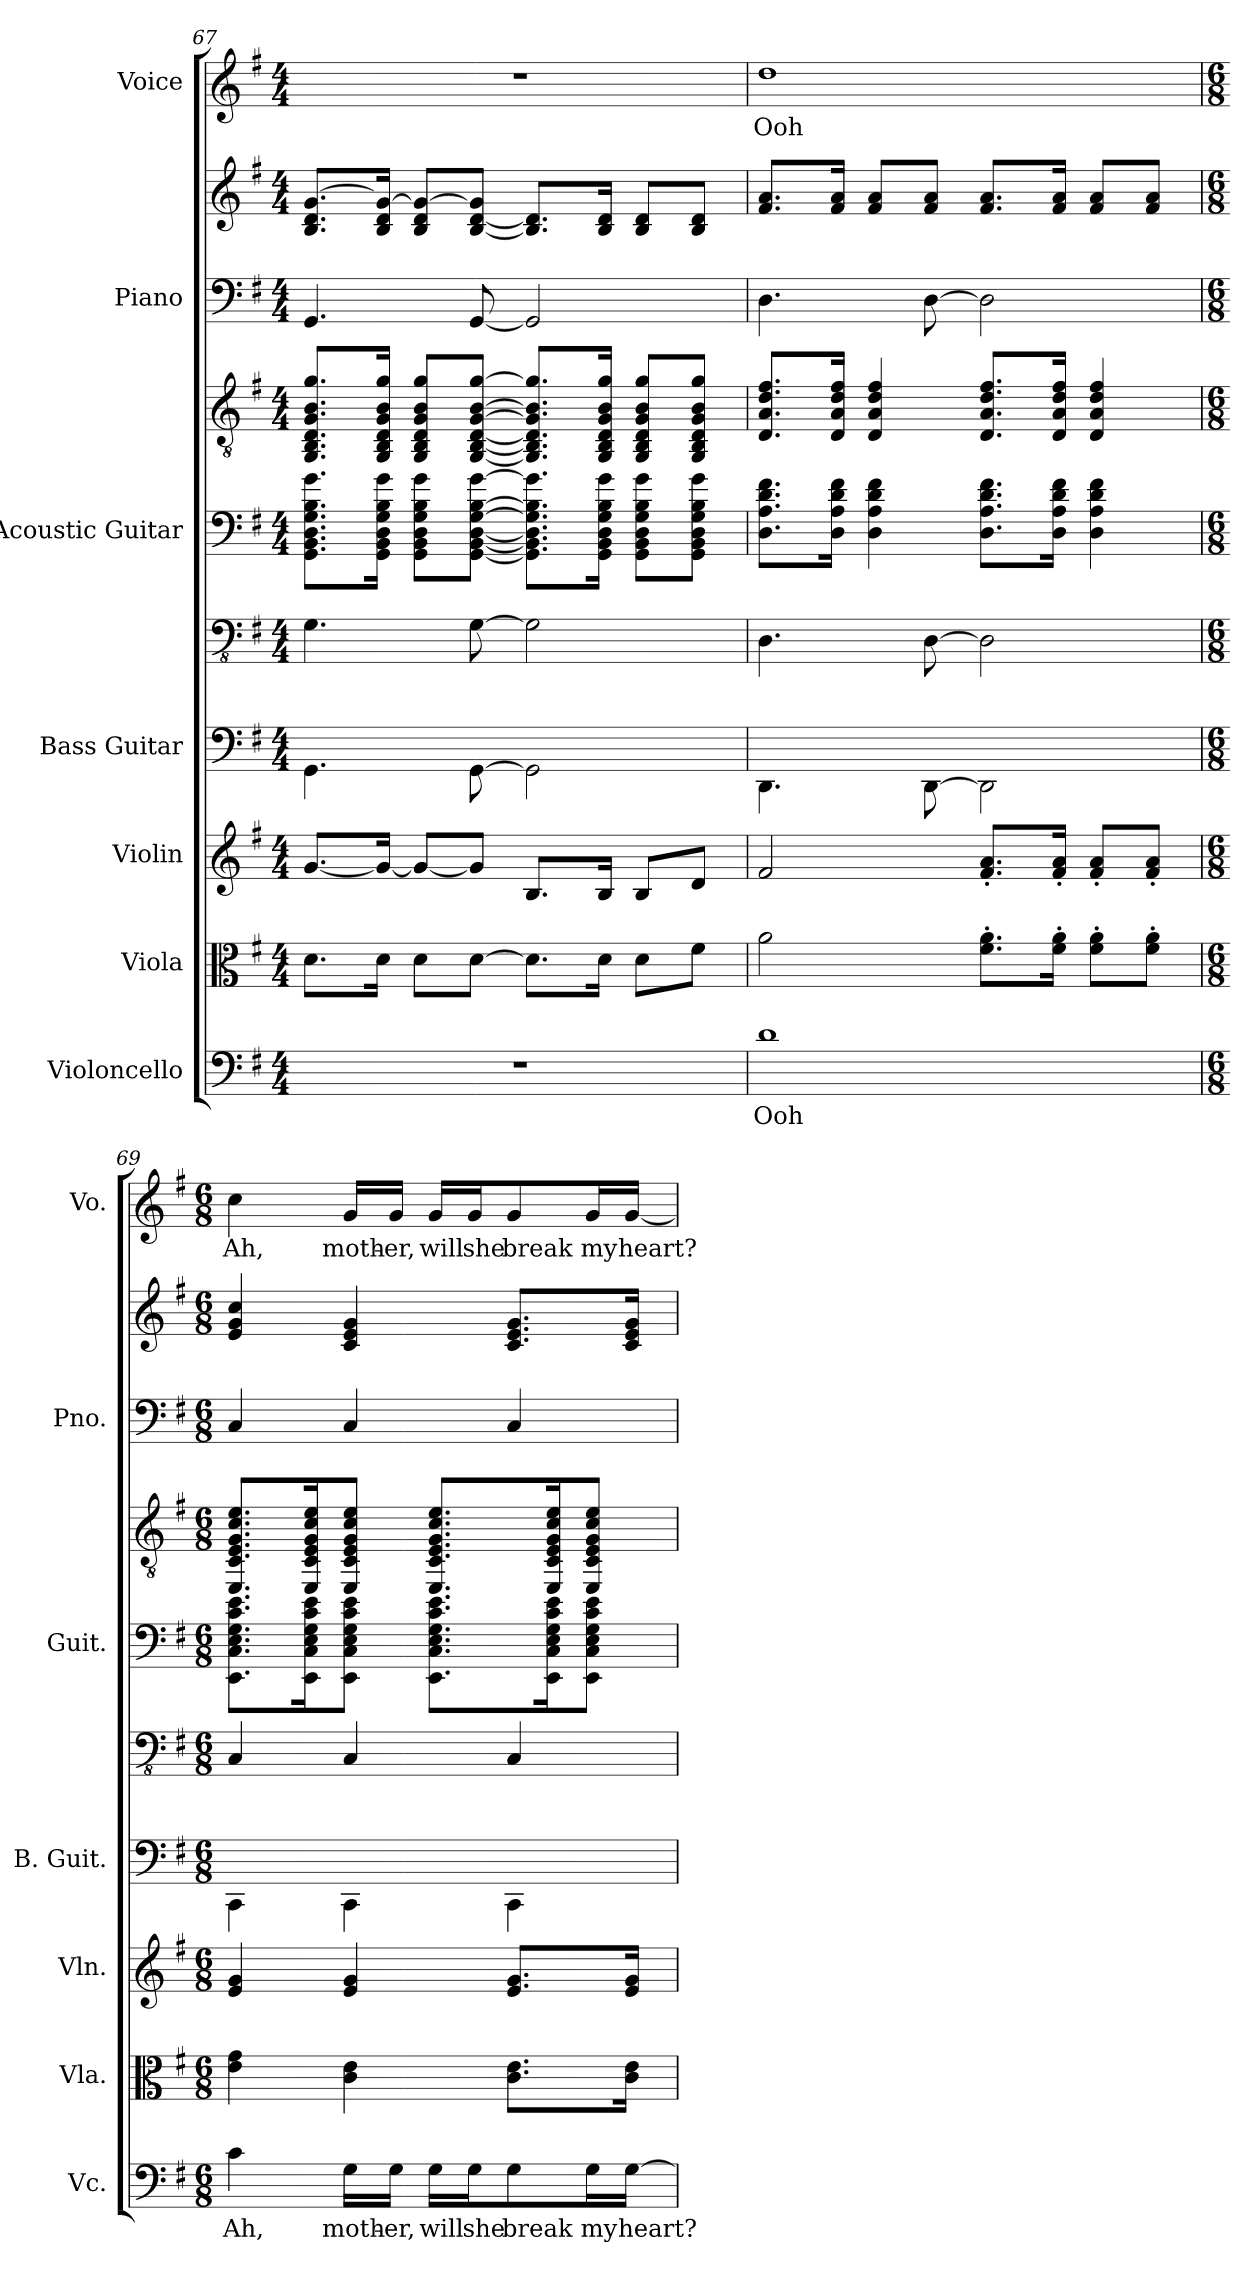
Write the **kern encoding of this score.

**kern	**text	**kern	**kern	**kern	**kern	**kern	**kern	**kern	**kern	**kern	**text
*part7	*part7	*part6	*part5	*part4	*part4	*part3	*part3	*part2	*part2	*part1	*part1
*staff10	*staff10	*staff9	*staff8	*staff7	*staff6	*staff5	*staff4	*staff3	*staff2	*staff1	*staff1
*I"Violoncello	*	*I"Viola	*I"Violin	*I"Bass Guitar	*	*I"Acoustic Guitar	*	*I"Piano	*	*I"Voice	*
*I'Vc.	*	*I'Vla.	*I'Vln.	*I'B. Guit.	*	*I'Guit.	*	*I'Pno.	*	*I'Vo.	*
*clefF4	*	*clefC3	*clefG2	*	*clefFv4	*	*clefGv2	*clefF4	*clefG2	*clefG2	*
*k[f#]	*	*k[f#]	*k[f#]	*k[f#]	*k[f#]	*k[f#]	*k[f#]	*k[f#]	*k[f#]	*k[f#]	*
*M4/4	*	*M4/4	*M4/4	*M4/4	*M4/4	*M4/4	*M4/4	*M4/4	*M4/4	*M4/4	*
=67	=67	=67	=67	=67	=67	=67	=67	=67	=67	=67	=67
1r	.	8.d\L	[8.g/L	4.GG\	4.GG\	8.GG\ 8.BB\ 8.D\ 8.G\ 8.B\ 8.g\L	8.GG/ 8.BB/ 8.D/ 8.G/ 8.B/ 8.g/L	4.GG/	8.B/ 8.d/ [8.g/L	1r	.
.	.	16d\Jk	16g/Jk_	.	.	16GG\ 16BB\ 16D\ 16G\ 16B\ 16g\Jk	16GG/ 16BB/ 16D/ 16G/ 16B/ 16g/Jk	.	16B/ 16d/ 16g/_Jk	.	.
.	.	8d\L	8g/L_	.	.	8GG\ 8BB\ 8D\ 8G\ 8B\ 8g\L	8GG/ 8BB/ 8D/ 8G/ 8B/ 8g/L	.	8B/ 8d/ 8g/_L	.	.
.	.	[8d\J	8g/J]	[8GG\	[8GG\	[8GG\ [8BB\ [8D\ [8G\ [8B\ [8g\J	[8GG/ [8BB/ [8D/ [8G/ [8B/ [8g/J	[8GG/	[8B/ [8d/ 8g/]J	.	.
.	.	8.d\L]	8.B/L	2GG\]	2GG\]	8.GG\] 8.BB\] 8.D\] 8.G\] 8.B\] 8.g\]L	8.GG/] 8.BB/] 8.D/] 8.G/] 8.B/] 8.g/]L	2GG/]	8.B/] 8.d/]L	.	.
.	.	16d\Jk	16B/Jk	.	.	16GG\ 16BB\ 16D\ 16G\ 16B\ 16g\Jk	16GG/ 16BB/ 16D/ 16G/ 16B/ 16g/Jk	.	16B/ 16d/Jk	.	.
.	.	8d\L	8B/L	.	.	8GG\ 8BB\ 8D\ 8G\ 8B\ 8g\L	8GG/ 8BB/ 8D/ 8G/ 8B/ 8g/L	.	8B/ 8d/L	.	.
.	.	8f#\J	8d/J	.	.	8GG\ 8BB\ 8D\ 8G\ 8B\ 8g\J	8GG/ 8BB/ 8D/ 8G/ 8B/ 8g/J	.	8B/ 8d/J	.	.
!!LO:PB:g=z
=68	=68	=68	=68	=68	=68	=68	=68	=68	=68	=68	=68
1d	Ooh	2a\	2f#/	4.DD\	4.DD\	8.D\ 8.A\ 8.d\ 8.f#\L	8.D/ 8.A/ 8.d/ 8.f#/L	4.D\	8.f#/ 8.a/L	1dd	Ooh
.	.	.	.	.	.	16D\ 16A\ 16d\ 16f#\Jk	16D/ 16A/ 16d/ 16f#/Jk	.	16f#/ 16a/Jk	.	.
.	.	.	.	.	.	4D\ 4A\ 4d\ 4f#\	4D/ 4A/ 4d/ 4f#/	.	8f#/ 8a/L	.	.
.	.	.	.	[8DD\	[8DD\	.	.	[8D\	8f#/ 8a/J	.	.
.	.	8.f#\' 8.a\'L	8.f#/' 8.a/'L	2DD\]	2DD\]	8.D\ 8.A\ 8.d\ 8.f#\L	8.D/ 8.A/ 8.d/ 8.f#/L	2D\]	8.f#/ 8.a/L	.	.
.	.	16f#\' 16a\'Jk	16f#/' 16a/'Jk	.	.	16D\ 16A\ 16d\ 16f#\Jk	16D/ 16A/ 16d/ 16f#/Jk	.	16f#/ 16a/Jk	.	.
.	.	8f#\' 8a\'L	8f#/' 8a/'L	.	.	4D\ 4A\ 4d\ 4f#\	4D/ 4A/ 4d/ 4f#/	.	8f#/ 8a/L	.	.
.	.	8f#\' 8a\'J	8f#/' 8a/'J	.	.	.	.	.	8f#/ 8a/J	.	.
=69	=69	=69	=69	=69	=69	=69	=69	=69	=69	=69	=69
*M6/8	*	*M6/8	*M6/8	*M6/8	*M6/8	*M6/8	*M6/8	*M6/8	*M6/8	*M6/8	*
4c\	Ah,	4e\ 4g\	4e/ 4g/	4CC\	4CC/	8.EE\ 8.C\ 8.E\ 8.G\ 8.c\ 8.e\L	8.EE/ 8.C/ 8.E/ 8.G/ 8.c/ 8.e/L	4C/	4e/ 4g/ 4cc/	4cc\	Ah,
.	.	.	.	.	.	16EE\ 16C\ 16E\ 16G\ 16c\ 16e\K	16EE/ 16C/ 16E/ 16G/ 16c/ 16e/K	.	.	.	.
16G\LL	moth-	4c\ 4e\	4e/ 4g/	4CC\	4CC/	8EE\ 8C\ 8E\ 8G\ 8c\ 8e\J	8EE/ 8C/ 8E/ 8G/ 8c/ 8e/J	4C/	4c/ 4e/ 4g/	16g/LL	moth-
16G\JJ	-er,	.	.	.	.	.	.	.	.	16g/JJ	-er,
16G\LL	will	.	.	.	.	8.EE\ 8.C\ 8.E\ 8.G\ 8.c\ 8.e\L	8.EE/ 8.C/ 8.E/ 8.G/ 8.c/ 8.e/L	.	.	16g/LL	will
16G\J	she	.	.	.	.	.	.	.	.	16g/J	she
8G\	break	8.c\ 8.e\L	8.e/ 8.g/L	4CC\	4CC/	.	.	4C/	8.c/ 8.e/ 8.g/L	8g/	break
.	.	.	.	.	.	16EE\ 16C\ 16E\ 16G\ 16c\ 16e\K	16EE/ 16C/ 16E/ 16G/ 16c/ 16e/K	.	.	.	.
16G\L	my	.	.	.	.	8EE\ 8C\ 8E\ 8G\ 8c\ 8e\J	8EE/ 8C/ 8E/ 8G/ 8c/ 8e/J	.	.	16g/L	my
[16G\JJ	heart?	16c\ 16e\Jk	16e/ 16g/Jk	.	.	.	.	.	16c/ 16e/ 16g/Jk	[16g/JJ	heart?
=	=	=	=	=	=	=	=	=	=	=	=
*-	*-	*-	*-	*-	*-	*-	*-	*-	*-	*-	*-
